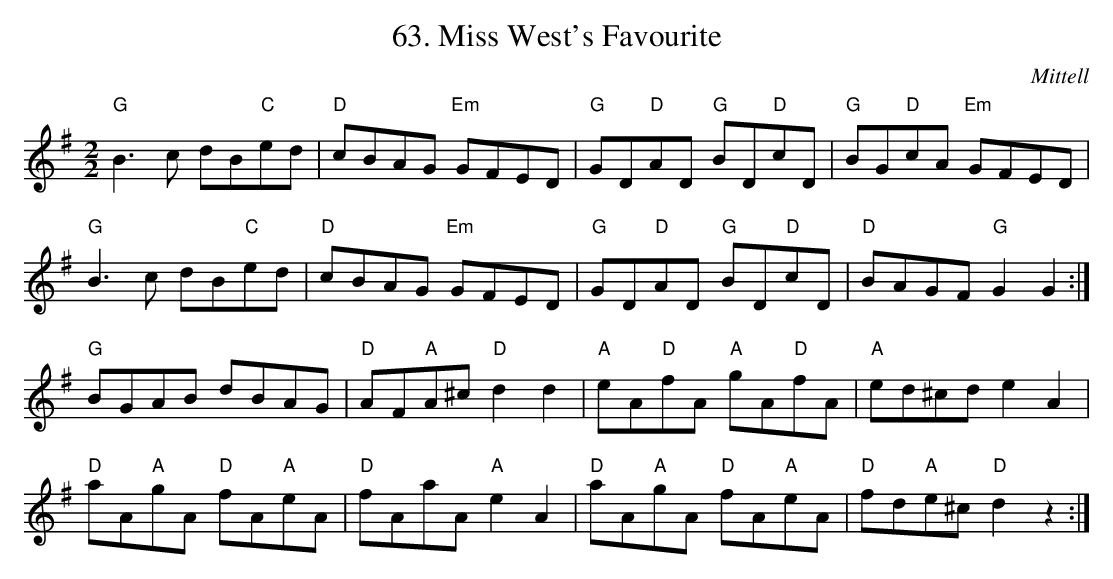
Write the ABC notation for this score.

X:1
T:63. Miss West's Favourite
C:Mittell
L:1/8
M:2/2
K:G
 "G"B3 c dB"C"ed | "D"c"^"BAG "Em"GFED | "G"GD"D"AD "G"BD"D"cD | "G"BG"D"cA "Em"GFED |$ "G"B3 c dB"C"ed | %5
 "D"cBAG "Em"GFED | "G"GD"D"AD "G"BD"D"cD | "D"BAGF "G"G2 G2 :|$ "G"BGAB dBAG | "D"AF"A"A^c "D"d2 d2 | "A"eA"D"fA "A"gA"D"fA | "A"ed^cd e2 A2 |$ %12
 "D"aA"A"gA "D"fA"A"eA | "D"fAaA "A"e2 A2 | "D"aA"A"gA "D"fA"A"eA | "D"fd"A"e^c "D"d2 z2 :| %16
